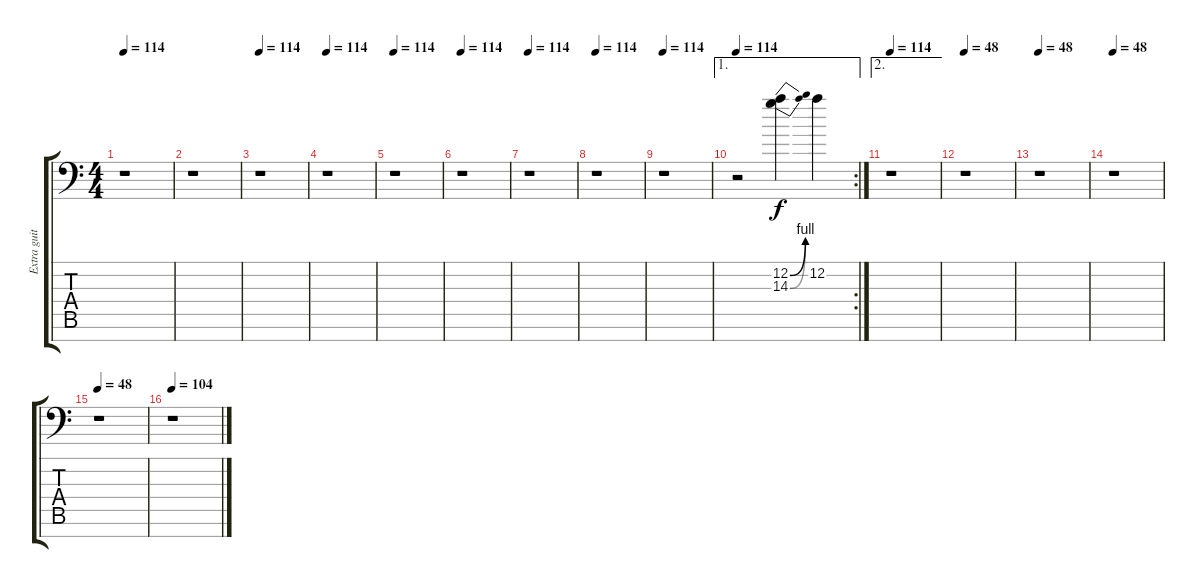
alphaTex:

\track ("Extra guitar" "Extra guit") {instrument distortionguitar}
\staff {score tabs}
\tuning (D4 A3 F3 C3 G2 D2 A1) {hide}
\ts (4 4)
\tempo 114
\clef f4
\ks c
r.1{dy f} |
r.1 |
\tempo 114
r.1 |
\tempo 114
r.1 |
\tempo 114
r.1 |
\tempo 114
r.1 |
\tempo 114
r.1 |
\tempo 114
r.1 |
\tempo 114
r.1 |
\ae 1
\rc 2
\tempo 114
r.2 (12.2{be (bend 0 0 60 4)} 14.3{be (bend 0 0 60 4)}).4 12.2.4 |
\ae 2
\tempo 114
r.1 |
\tempo 48
r.1 |
\tempo 48
r.1 |
\tempo 48
r.1 |
\tempo 48
r.1 |
\tempo 104
r.1
